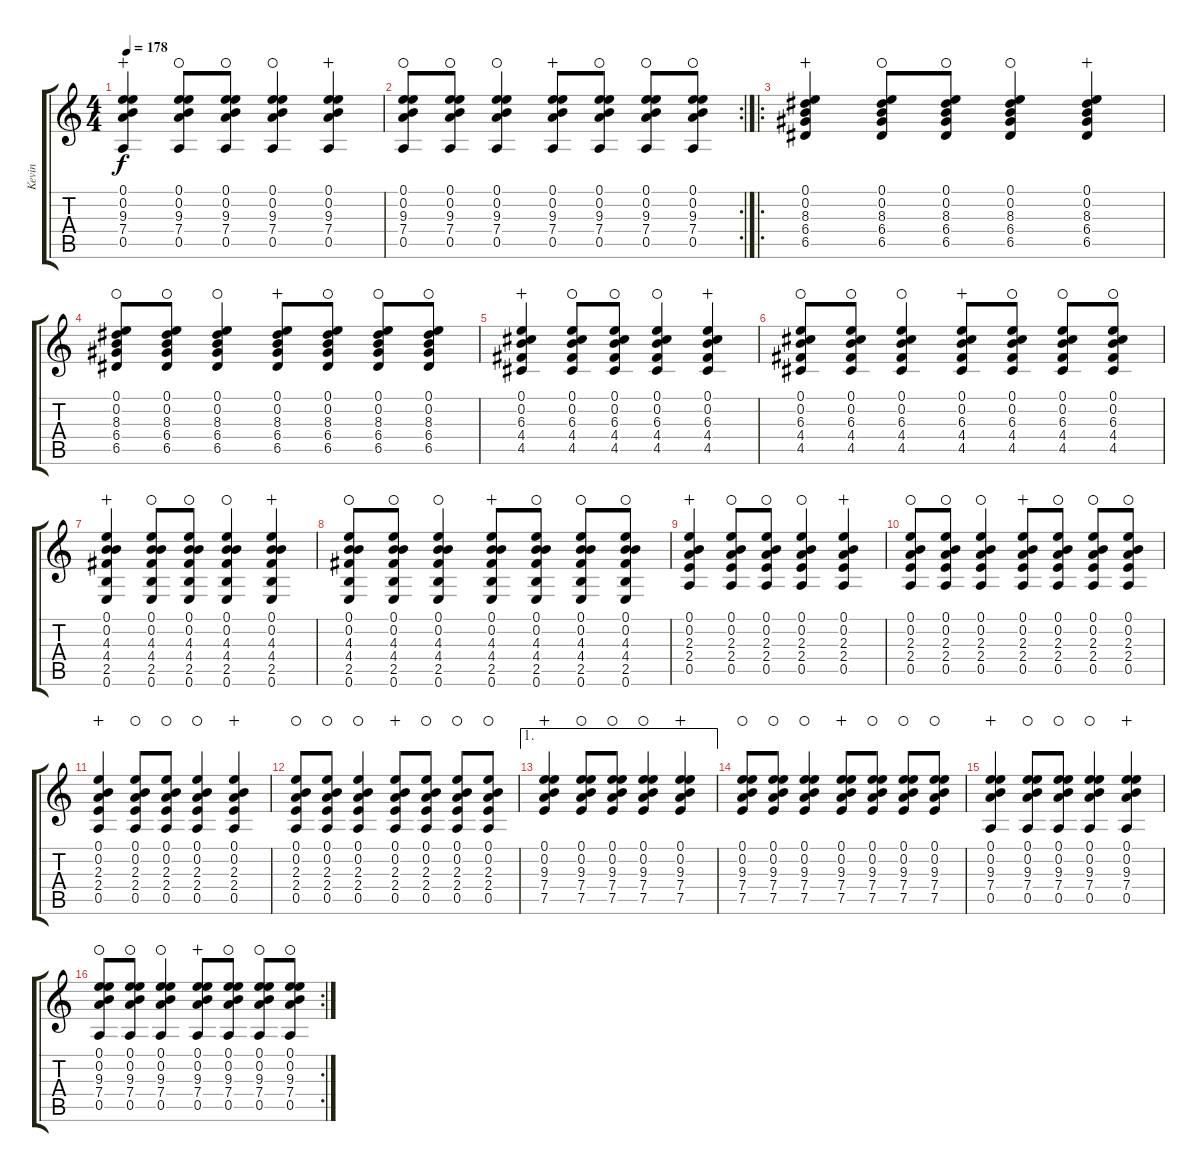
\track ("Kevin" "Kevin") {instrument distortionguitar}
\staff {score tabs}
\tuning (E4 B3 G3 D3 A2 E2) {hide}
\ts (4 4)
\tempo 178
\clef g2
\ks c
(0.1 0.2 9.3 7.4 0.5).4{dy f wahc} (0.1 0.2 9.3 7.4 0.5).8{waho} (0.1 0.2 9.3 7.4 0.5).8{waho} (0.1 0.2 9.3 7.4 0.5).4{waho} (0.1 0.2 9.3 7.4 0.5).4{wahc} |
\rc 2
(0.1 0.2 9.3 7.4 0.5).8{waho} (0.1 0.2 9.3 7.4 0.5).8{waho} (0.1 0.2 9.3 7.4 0.5).4{waho} (0.1 0.2 9.3 7.4 0.5).8{wahc} (0.1 0.2 9.3 7.4 0.5).8{waho} (0.1 0.2 9.3 7.4 0.5).8{waho} (0.1 0.2 9.3 7.4 0.5).8{waho} |
\ro
(0.1 0.2 8.3 6.4 6.5).4{wahc} (0.1 0.2 8.3 6.4 6.5).8{waho} (0.1 0.2 8.3 6.4 6.5).8{waho} (0.1 0.2 8.3 6.4 6.5).4{waho} (0.1 0.2 8.3 6.4 6.5).4{wahc} |
(0.1 0.2 8.3 6.4 6.5).8{waho} (0.1 0.2 8.3 6.4 6.5).8{waho} (0.1 0.2 8.3 6.4 6.5).4{waho} (0.1 0.2 8.3 6.4 6.5).8{wahc} (0.1 0.2 8.3 6.4 6.5).8{waho} (0.1 0.2 8.3 6.4 6.5).8{waho} (0.1 0.2 8.3 6.4 6.5).8{waho} |
(0.1 0.2 6.3 4.4 4.5).4{wahc} (0.1 0.2 6.3 4.4 4.5).8{waho} (0.1 0.2 6.3 4.4 4.5).8{waho} (0.1 0.2 6.3 4.4 4.5).4{waho} (0.1 0.2 6.3 4.4 4.5).4{wahc} |
(0.1 0.2 6.3 4.4 4.5).8{waho} (0.1 0.2 6.3 4.4 4.5).8{waho} (0.1 0.2 6.3 4.4 4.5).4{waho} (0.1 0.2 6.3 4.4 4.5).8{wahc} (0.1 0.2 6.3 4.4 4.5).8{waho} (0.1 0.2 6.3 4.4 4.5).8{waho} (0.1 0.2 6.3 4.4 4.5).8{waho} |
(0.1 0.2 4.3 4.4 2.5 0.6).4{wahc} (0.1 0.2 4.3 4.4 2.5 0.6).8{waho} (0.1 0.2 4.3 4.4 2.5 0.6).8{waho} (0.1 0.2 4.3 4.4 2.5 0.6).4{waho} (0.1 0.2 4.3 4.4 2.5 0.6).4{wahc} |
(0.1 0.2 4.3 4.4 2.5 0.6).8{waho} (0.1 0.2 4.3 4.4 2.5 0.6).8{waho} (0.1 0.2 4.3 4.4 2.5 0.6).4{waho} (0.1 0.2 4.3 4.4 2.5 0.6).8{wahc} (0.1 0.2 4.3 4.4 2.5 0.6).8{waho} (0.1 0.2 4.3 4.4 2.5 0.6).8{waho} (0.1 0.2 4.3 4.4 2.5 0.6).8{waho} |
(0.1 0.2 2.3 2.4 0.5).4{wahc} (0.1 0.2 2.3 2.4 0.5).8{waho} (0.1 0.2 2.3 2.4 0.5).8{waho} (0.1 0.2 2.3 2.4 0.5).4{waho} (0.1 0.2 2.3 2.4 0.5).4{wahc} |
(0.1 0.2 2.3 2.4 0.5).8{waho} (0.1 0.2 2.3 2.4 0.5).8{waho} (0.1 0.2 2.3 2.4 0.5).4{waho} (0.1 0.2 2.3 2.4 0.5).8{wahc} (0.1 0.2 2.3 2.4 0.5).8{waho} (0.1 0.2 2.3 2.4 0.5).8{waho} (0.1 0.2 2.3 2.4 0.5).8{waho} |
(0.1 0.2 2.3 2.4 0.5).4{wahc} (0.1 0.2 2.3 2.4 0.5).8{waho} (0.1 0.2 2.3 2.4 0.5).8{waho} (0.1 0.2 2.3 2.4 0.5).4{waho} (0.1 0.2 2.3 2.4 0.5).4{wahc} |
(0.1 0.2 2.3 2.4 0.5).8{waho} (0.1 0.2 2.3 2.4 0.5).8{waho} (0.1 0.2 2.3 2.4 0.5).4{waho} (0.1 0.2 2.3 2.4 0.5).8{wahc} (0.1 0.2 2.3 2.4 0.5).8{waho} (0.1 0.2 2.3 2.4 0.5).8{waho} (0.1 0.2 2.3 2.4 0.5).8{waho} |
\ae 1
(0.1 0.2 9.3 7.4 7.5).4{wahc} (0.1 0.2 9.3 7.4 7.5).8{waho} (0.1 0.2 9.3 7.4 7.5).8{waho} (0.1 0.2 9.3 7.4 7.5).4{waho} (0.1 0.2 9.3 7.4 7.5).4{wahc} |
(0.1 0.2 9.3 7.4 7.5).8{waho} (0.1 0.2 9.3 7.4 7.5).8{waho} (0.1 0.2 9.3 7.4 7.5).4{waho} (0.1 0.2 9.3 7.4 7.5).8{wahc} (0.1 0.2 9.3 7.4 7.5).8{waho} (0.1 0.2 9.3 7.4 7.5).8{waho} (0.1 0.2 9.3 7.4 7.5).8{waho} |
(0.1 0.2 9.3 7.4 0.5).4{wahc} (0.1 0.2 9.3 7.4 0.5).8{waho} (0.1 0.2 9.3 7.4 0.5).8{waho} (0.1 0.2 9.3 7.4 0.5).4{waho} (0.1 0.2 9.3 7.4 0.5).4{wahc} |
\rc 2
(0.1 0.2 9.3 7.4 0.5).8{waho} (0.1 0.2 9.3 7.4 0.5).8{waho} (0.1 0.2 9.3 7.4 0.5).4{waho} (0.1 0.2 9.3 7.4 0.5).8{wahc} (0.1 0.2 9.3 7.4 0.5).8{waho} (0.1 0.2 9.3 7.4 0.5).8{waho} (0.1 0.2 9.3 7.4 0.5).8{waho}
